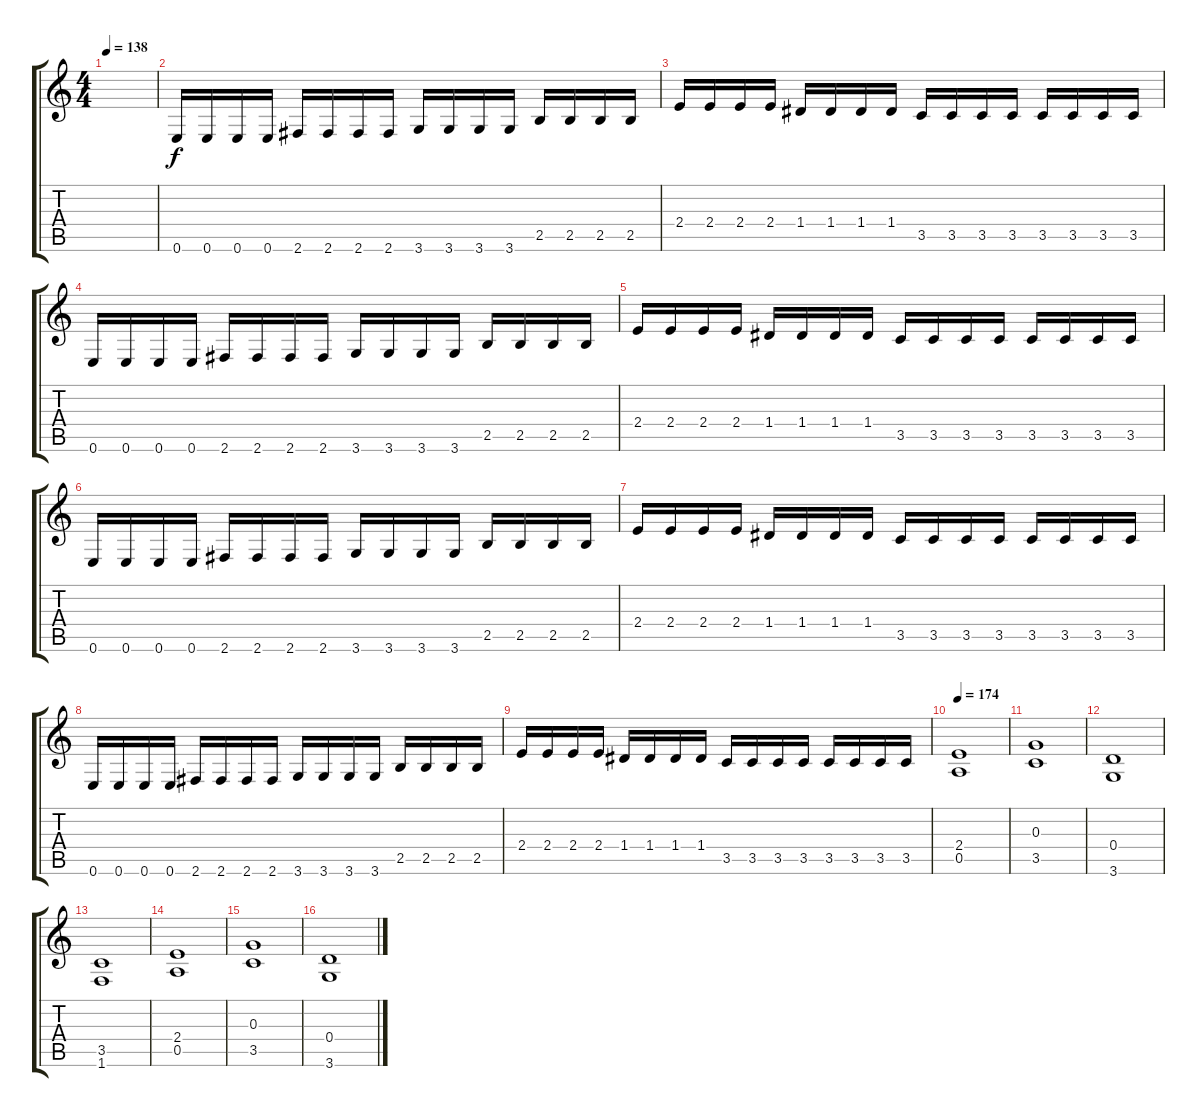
\track "" {instrument distortionguitar}
\staff {score tabs}
\tuning (E4 B3 G3 D3 A2 E2) {hide}
\ts (4 4)
\tempo 138
\clef g2
\ks c
|
0.6.16 0.6.16 0.6.16 0.6.16 2.6.16 2.6.16 2.6.16 2.6.16 3.6.16 3.6.16 3.6.16 3.6.16 2.5.16 2.5.16 2.5.16 2.5.16 |
2.4.16 2.4.16 2.4.16 2.4.16 1.4.16 1.4.16 1.4.16 1.4.16 3.5.16 3.5.16 3.5.16 3.5.16 3.5.16 3.5.16 3.5.16 3.5.16 |
0.6.16 0.6.16 0.6.16 0.6.16 2.6.16 2.6.16 2.6.16 2.6.16 3.6.16 3.6.16 3.6.16 3.6.16 2.5.16 2.5.16 2.5.16 2.5.16 |
2.4.16 2.4.16 2.4.16 2.4.16 1.4.16 1.4.16 1.4.16 1.4.16 3.5.16 3.5.16 3.5.16 3.5.16 3.5.16 3.5.16 3.5.16 3.5.16 |
0.6.16 0.6.16 0.6.16 0.6.16 2.6.16 2.6.16 2.6.16 2.6.16 3.6.16 3.6.16 3.6.16 3.6.16 2.5.16 2.5.16 2.5.16 2.5.16 |
2.4.16 2.4.16 2.4.16 2.4.16 1.4.16 1.4.16 1.4.16 1.4.16 3.5.16 3.5.16 3.5.16 3.5.16 3.5.16 3.5.16 3.5.16 3.5.16 |
0.6.16 0.6.16 0.6.16 0.6.16 2.6.16 2.6.16 2.6.16 2.6.16 3.6.16 3.6.16 3.6.16 3.6.16 2.5.16 2.5.16 2.5.16 2.5.16 |
2.4.16 2.4.16 2.4.16 2.4.16 1.4.16 1.4.16 1.4.16 1.4.16 3.5.16 3.5.16 3.5.16 3.5.16 3.5.16 3.5.16 3.5.16 3.5.16 |
\tempo 174
(2.4 0.5).1 |
(0.3 3.5).1 |
(0.4 3.6).1 |
(3.5 1.6).1 |
(2.4 0.5).1 |
(0.3 3.5).1 |
(0.4 3.6).1
